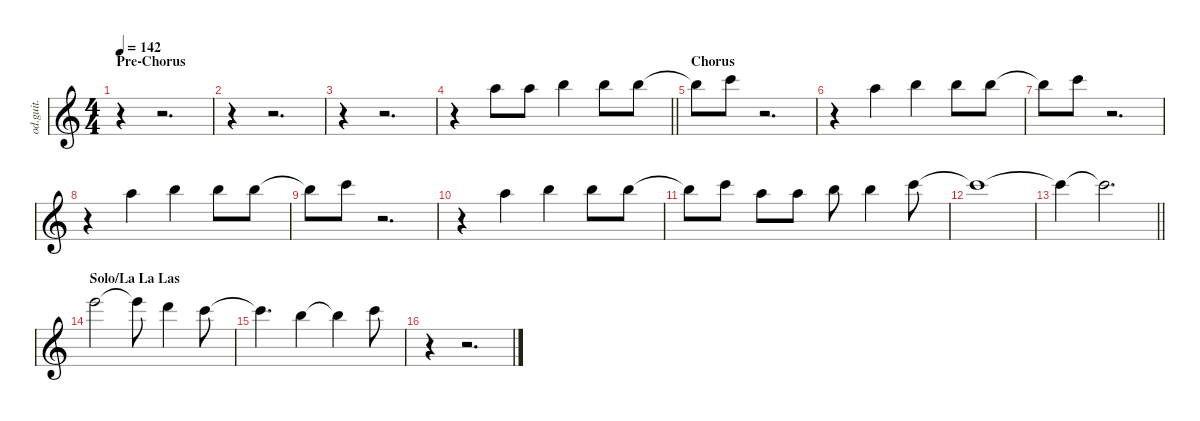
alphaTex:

\defaultSystemsLayout 4
\hideDynamics
\bracketExtendMode nobrackets
\otherSystemsTrackNameOrientation horizontal
\track ("Vocals 2" "od.guit.") {mute instrument overdrivenguitar}
\staff {score}
\tuning (E4 B3 G3 D3 A2 E2)
\ts (4 4)
\section ("" "Pre-Chorus")
\tempo 142
\clef g2
\ks c
r.4{dy f beam Down} r.2{d beam Down} |
r.4{beam Down} r.2{d beam Down} |
r.4{beam Down} r.2{d beam Down} |
\barLineRight lightlight
r.4{beam Down} 5.1.8{beam Down} 5.1.8{beam Down} 7.1.4{beam Down} 7.1.8{beam Down} 7.1.8{beam Down} |
\section ("" "Chorus")
7.1{t}.8{beam Down} 8.1.8{beam Down} r.2{d beam Down} |
r.4{beam Down} 5.1.4{beam Down} 7.1.4{beam Down} 7.1.8{beam Down} 7.1.8{beam Down} |
7.1{t}.8{beam Down} 8.1.8{beam Down} r.2{d beam Down} |
r.4{beam Down} 5.1.4{beam Down} 7.1.4{beam Down} 7.1.8{beam Down} 7.1.8{beam Down} |
7.1{t}.8{beam Down} 8.1.8{beam Down} r.2{d beam Down} |
r.4{beam Down} 5.1.4{beam Down} 7.1.4{beam Down} 7.1.8{beam Down} 7.1.8{beam Down} |
7.1{t}.8{beam Down} 8.1.8{beam Down} 5.1.8{beam Down} 5.1.8{beam Down} 7.1.8{beam Down} 7.1.4{beam Down} 8.1.8{beam Down} |
8.1{t}.1{beam Down} |
\barLineRight lightlight
8.1{t}.4{beam Down} 8.1{t}.2{d beam Down} |
\section ("" "Solo/La La Las")
12.1.2{beam Down} 12.1{t}.8{beam Down} 10.1.4{beam Down} 8.1.8{beam Down} |
8.1{t}.4{d beam Down} 7.1.4{beam Down} 7.1{t}.4{beam Down} 8.1.8{beam Down} |
r.4{beam Down} r.2{d beam Down}
